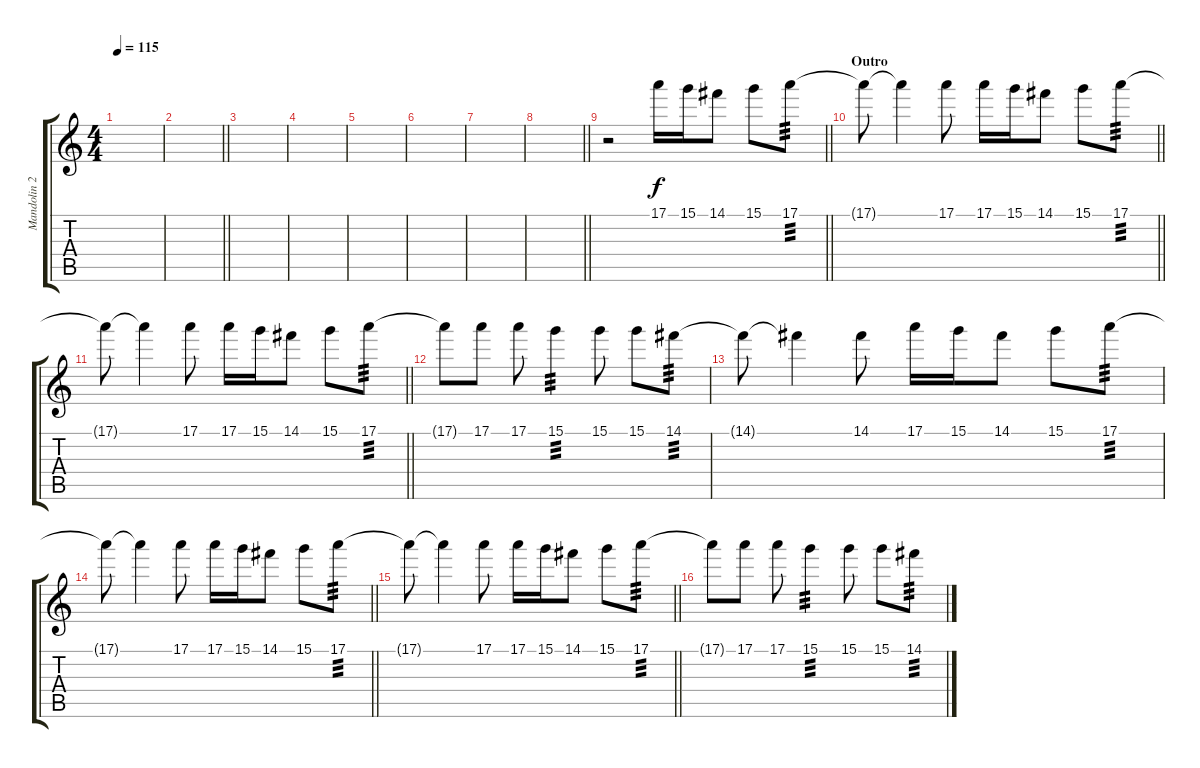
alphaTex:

\track ("Mandolin 2" "Mandolin 2") {instrument acousticguitarsteel}
\staff {score tabs}
\tuning (E4 B3 G3 D3 A2 E2) {hide}
\ts (4 4)
\tempo 115
\clef g2
\ks c
|
\barLineRight lightlight
|
|
|
|
|
|
\barLineRight lightlight
|
\barLineRight lightlight
r.2 17.1.16 15.1.16 14.1.8 15.1.8 17.1.8{tp 3} |
\section ("" "Outro")
\barLineRight lightlight
17.1{t}.8 17.1{t}.4 17.1.8 17.1.16 15.1.16 14.1.8 15.1.8 17.1.8{tp 3} |
\barLineRight lightlight
17.1{t}.8 17.1{t}.4 17.1.8 17.1.16 15.1.16 14.1.8 15.1.8 17.1.8{tp 3} |
17.1{t}.8 17.1.8 17.1.8 15.1.4{tp 3} 15.1.8 15.1.8 14.1.8{tp 3} |
14.1{t}.8 14.1{t}.4 14.1.8 17.1.16 15.1.16 14.1.8 15.1.8 17.1.8{tp 3} |
\barLineRight lightlight
17.1{t}.8 17.1{t}.4 17.1.8 17.1.16 15.1.16 14.1.8 15.1.8 17.1.8{tp 3} |
\barLineRight lightlight
17.1{t}.8 17.1{t}.4 17.1.8 17.1.16 15.1.16 14.1.8 15.1.8 17.1.8{tp 3} |
17.1{t}.8 17.1.8 17.1.8 15.1.4{tp 3} 15.1.8 15.1.8 14.1.8{tp 3}
